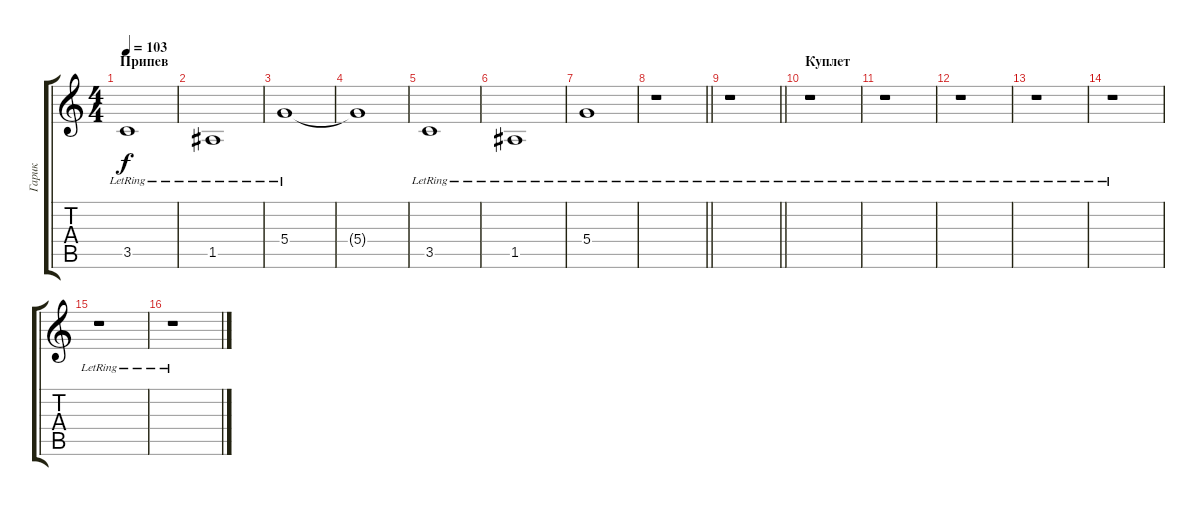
\track ("Гарик" "Гарик") {instrument distortionguitar}
\staff {score tabs}
\tuning (E4 B3 G3 D3 A2 E2) {hide}
\ts (4 4)
\section ("" "Припев")
\tempo 103
\clef g2
\ks c
3.5{lr}.1{dy f} |
1.5{lr}.1 |
5.4{lr}.1 |
5.4{t}.1 |
3.5{lr}.1 |
1.5{lr}.1 |
5.4{lr}.1 |
\barLineRight lightlight
r.1 |
\barLineRight lightlight
r.1 |
\section ("" "Куплет")
r.1 |
r.1 |
r.1 |
r.1 |
r.1 |
r.1 |
r.1
